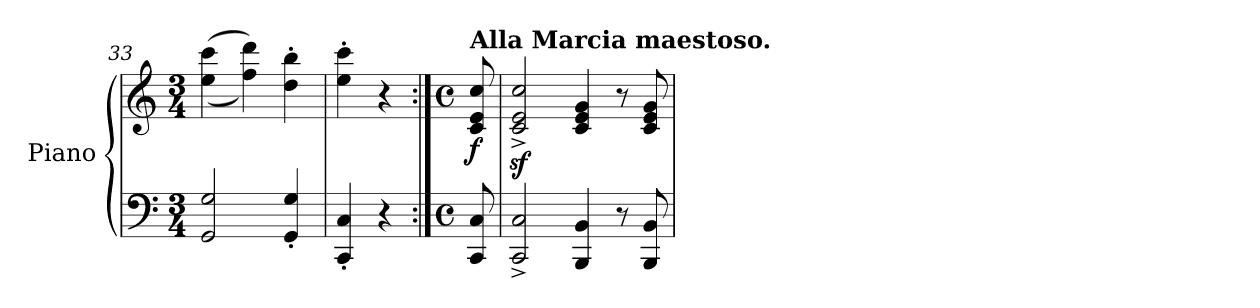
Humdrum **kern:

**kern	**kern	**dynam
*part1	*part1	*part1
*staff2	*staff1	*staff1/2
*I"Piano	*	*
*I'Pno.	*	*
*clefF4	*clefG2	*
*k[]	*k[]	*
*M3/4	*M3/4	*
=33	=33	=33
2GG/ 2G/	(>(<4ee\ 4ccc\	.
.	4ff\ 4ddd\))	.
4GG/' 4G/'	4dd\' 4bb\'	.
=34	=34	=34
4CC/' 4C/'	4ee\' 4ccc\'	.
4r	4r	.
!!LO:PB:g=z
=1:|!	=1:|!	=1:|!
*M4/4	*M4/4	*
*met(c)	*met(c)	*
!	!LO:TX:a:B:t=Alla Marcia maestoso.	!
!	!	!LO:DY:b
8CC/ 8C/	8c/ 8e/ 8cc/	f
=2	=2	=2
2CC/^ 2C/^	2c/z<^ 2e/z<^ 2cc/z<^	.
4BBB/ 4BB/	4c/ 4e/ 4g/	.
8r	8r	.
8BBB/ 8BB/	8c/ 8e/ 8g/	.
=	=	=
*-	*-	*-
